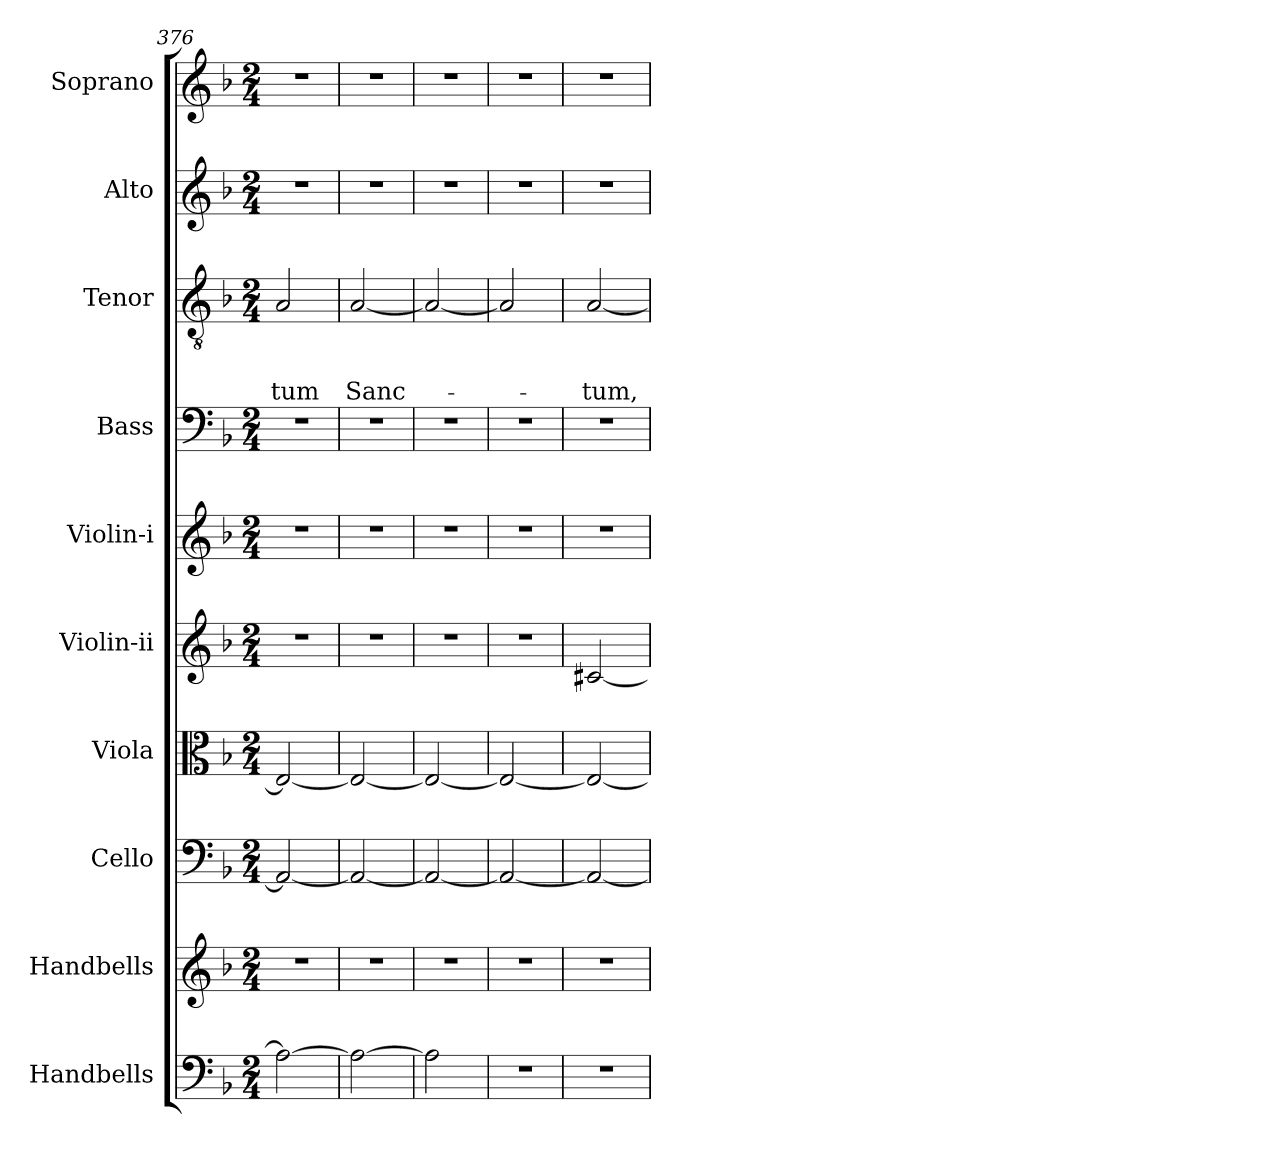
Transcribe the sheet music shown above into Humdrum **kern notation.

**kern	**kern	**kern	**kern	**kern	**kern	**kern	**kern	**text	**text	**text	**kern	**kern
*part10	*part9	*part8	*part7	*part6	*part5	*part4	*part3	*part3	*part3	*part3	*part2	*part1
*staff10	*staff9	*staff8	*staff7	*staff6	*staff5	*staff4	*staff3	*staff3	*staff3	*staff3	*staff2	*staff1
*I"Handbells	*I"Handbells	*I"Cello	*I"Viola	*I"Violin-ii	*I"Violin-i	*I"Bass	*I"Tenor	*	*	*	*I"Alto	*I"Soprano
*	*	*	*I'Vla.	*I'Vln.-ii	*I'Vln.-i	*I'B	*I'T	*	*	*	*I'A	*I'S
*clefF4	*clefG2	*clefF4	*clefC3	*clefG2	*clefG2	*clefF4	*clefGv2	*	*	*	*clefG2	*clefG2
*k[b-]	*k[b-]	*k[b-]	*k[b-]	*k[b-]	*k[b-]	*k[b-]	*k[b-]	*	*	*	*k[b-]	*k[b-]
*F:	*F:	*F:	*F:	*F:	*F:	*F:	*F:	*	*	*	*F:	*F:
*M2/4	*M2/4	*M2/4	*M2/4	*M2/4	*M2/4	*M2/4	*M2/4	*	*	*	*M2/4	*M2/4
=376	=376	=376	=376	=376	=376	=376	=376	=376	=376	=376	=376	=376
!	!LO:N:vis=1	!	!	!LO:N:vis=1	!LO:N:vis=1	!LO:N:vis=1	!	!	!	!LO:LY:b	!LO:N:vis=1	!LO:N:vis=1
2A\_	2r	2AA/_	2E/_	2r	2r	2r	2A/	.	.	-tum	2r	2r
=377	=377	=377	=377	=377	=377	=377	=377	=377	=377	=377	=377	=377
!	!LO:N:vis=1	!	!	!LO:N:vis=1	!LO:N:vis=1	!LO:N:vis=1	!	!	!	!LO:LY:b	!LO:N:vis=1	!LO:N:vis=1
2A\_	2r	2AA/_	2E/_	2r	2r	2r	[<2A/	.	.	Sanc-	2r	2r
=378	=378	=378	=378	=378	=378	=378	=378	=378	=378	=378	=378	=378
!	!LO:N:vis=1	!	!	!LO:N:vis=1	!LO:N:vis=1	!LO:N:vis=1	!	!	!	!	!LO:N:vis=1	!LO:N:vis=1
2A\]	2r	2AA/_	2E/_	2r	2r	2r	2A/_	.	.	.	2r	2r
=379	=379	=379	=379	=379	=379	=379	=379	=379	=379	=379	=379	=379
!LO:N:vis=1	!LO:N:vis=1	!	!	!LO:N:vis=1	!LO:N:vis=1	!LO:N:vis=1	!	!	!	!	!LO:N:vis=1	!LO:N:vis=1
2r	2r	2AA/_	2E/_	2r	2r	2r	2A/]	.	.	.	2r	2r
=380	=380	=380	=380	=380	=380	=380	=380	=380	=380	=380	=380	=380
!LO:N:vis=1	!LO:N:vis=1	!	!	!	!LO:N:vis=1	!LO:N:vis=1	!	!	!	!LO:LY:b	!LO:N:vis=1	!LO:N:vis=1
2r	2r	2AA/_	2E/_	[<2c#X/	2r	2r	[<2A/	.	.	-tum,	2r	2r
=	=	=	=	=	=	=	=	=	=	=	=	=
*-	*-	*-	*-	*-	*-	*-	*-	*-	*-	*-	*-	*-
